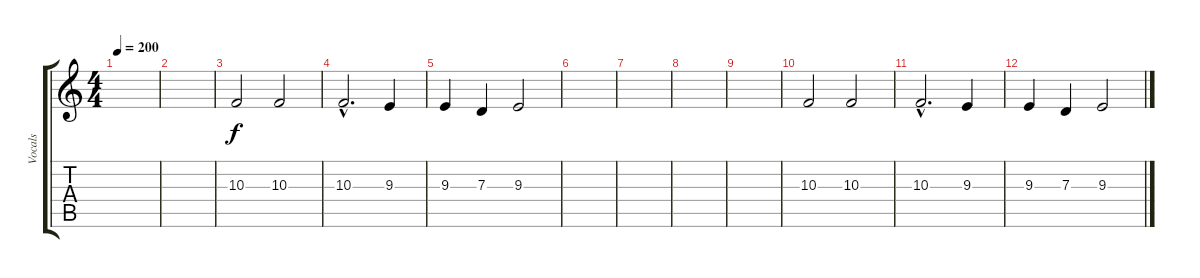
\track ("Vocals" "Vocals") {instrument cello}
\staff {score tabs}
\tuning (E4 B3 G3 D3 A2 E2) {hide}
\ts (4 4)
\tempo 200
\clef g2
\ks c
|
|
10.3.2 10.3.2 |
10.3{hac}.2{d} 9.3.4 |
9.3.4 7.3.4 9.3.2 |
|
|
|
|
10.3.2 10.3.2 |
10.3{hac}.2{d} 9.3.4 |
9.3.4 7.3.4 9.3.2
